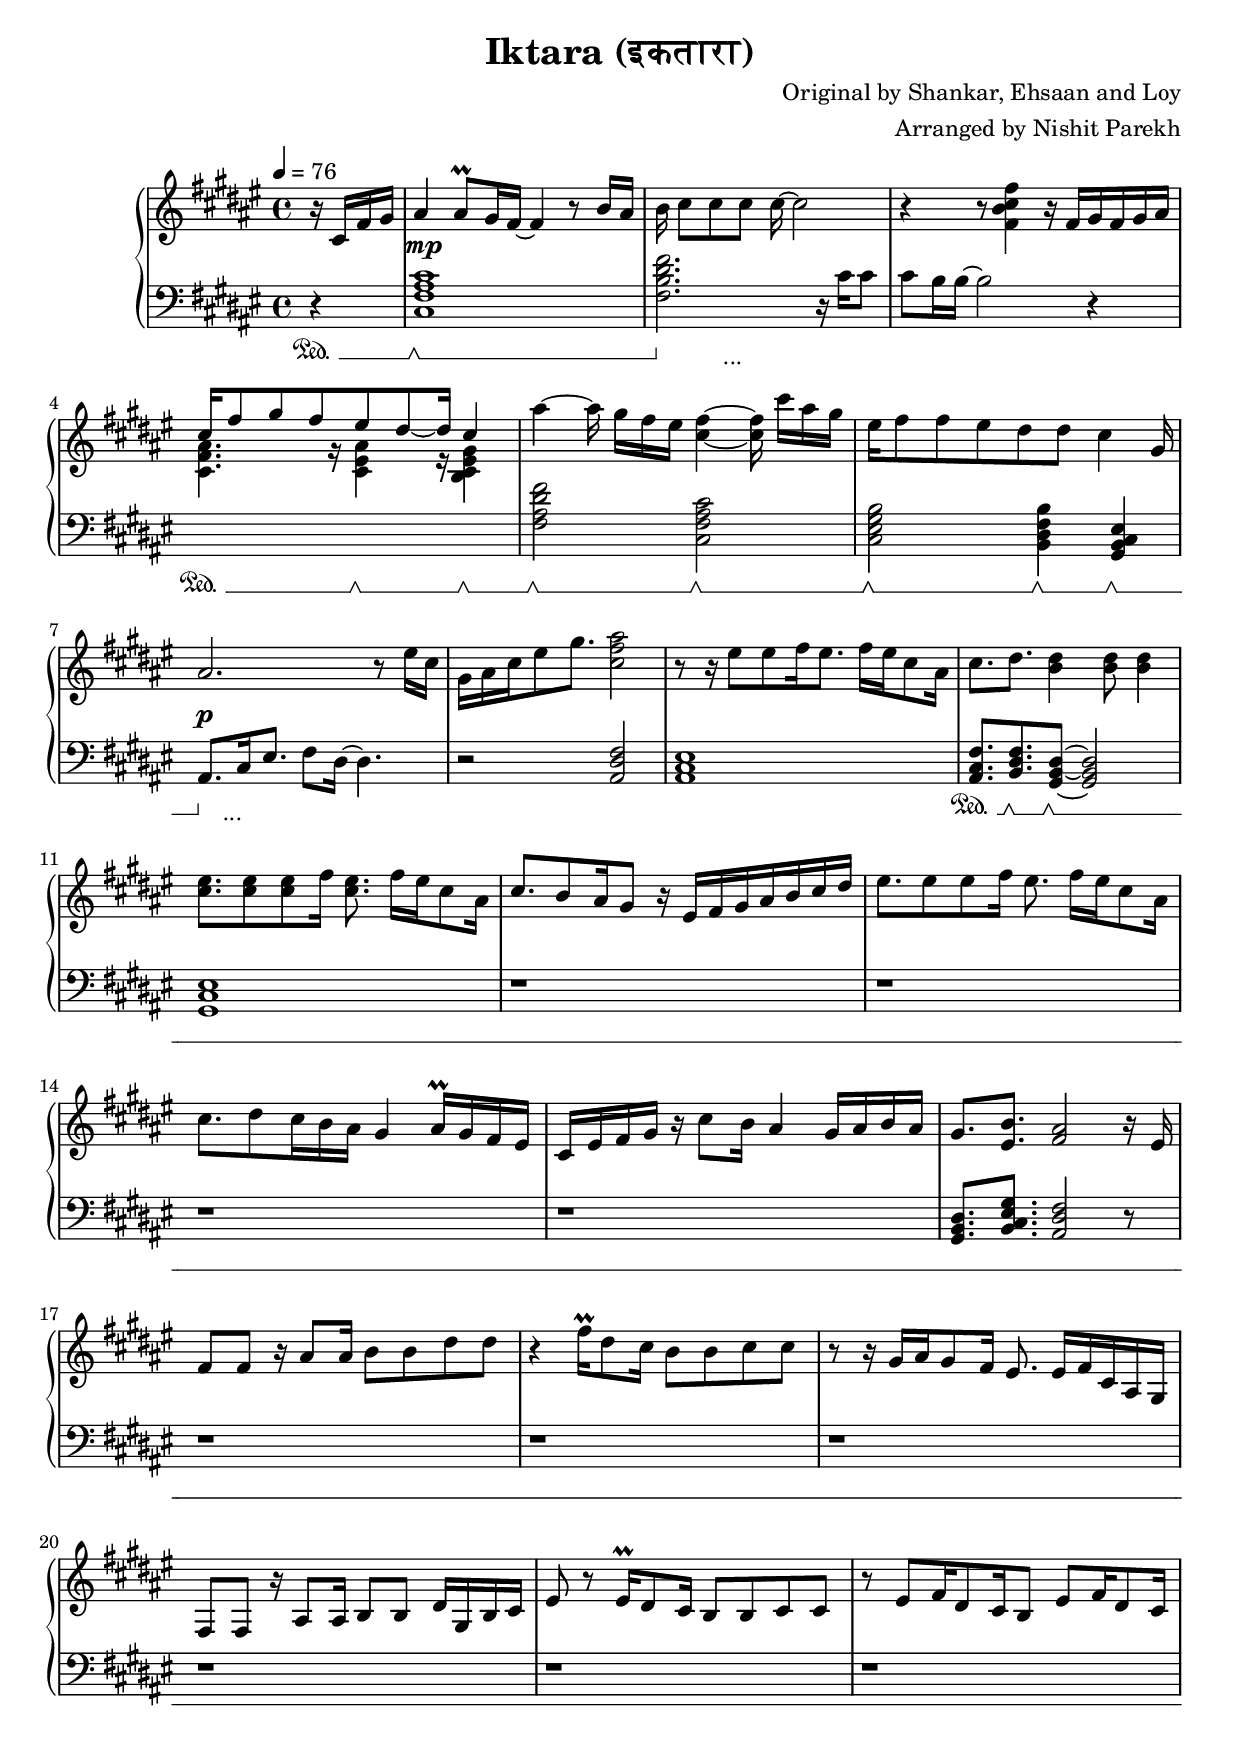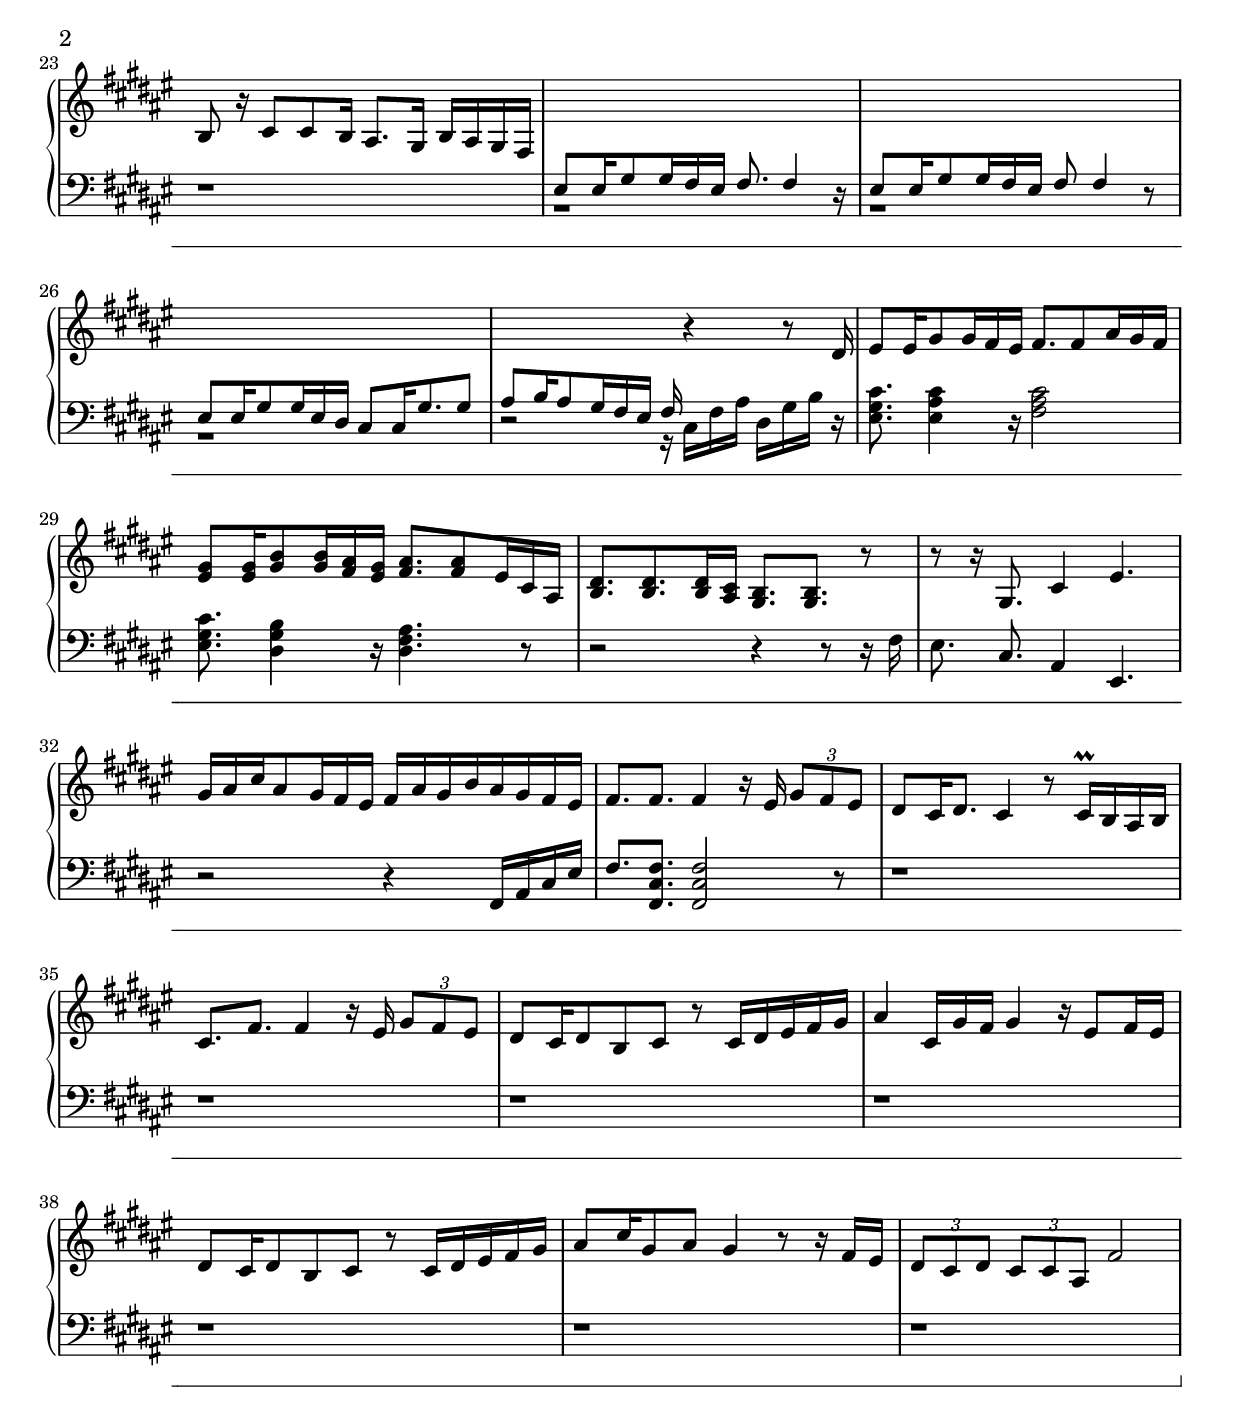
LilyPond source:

\version "2.20.0"

\header{
  title = "Iktara (इकतारा)"
  composer = "Original by Shankar, Ehsaan and Loy"
  arranger = "Arranged by Nishit Parekh"
}

musicEnv = {
  \key fis \major
  \time 4/4
  \tempo 4 = 76
}


\parallelMusic #'(voiceRH voiceLH voiceDyn voicePed) {

  % -------------------------------
  % Intro
  % -------------------------------
  \partial 4 r16 cis16 fis16 gis16 |
  \partial 4 r4                    |
  \partial 4 s4                    |
  \partial 4 s4\sustainOn          |


  ais4 ais8\prall gis16 fis16~ fis4 r8 b16 ais16   |
  <cis fis ais cis>1                               |
  s1\mp                                            |
  s1\sustainOff \sustainOn                         |


  b16 cis8[ cis8 cis8] cis16~ cis2            |
  <fis b dis fis>2. r16           cis'16 cis8 |
  s1                                          |
  s4\sustainOff s2._\markup { ... }           |


  r4 r8            <fis, b cis fis>4 r16 fis16[ gis16 fis16 gis16 ais16] |
  cis8 b16 b16~ b2 r4                                                    |
  s1                                                                     |
  s1                                                                     |


                                  cis16^[ fis8 gis8 fis8       eis8 dis8~ dis16] \stemUp cis4 \stemNeutral                                   |
  \stemDown \change Staff = "up" <cis fis ais>4. r16          <cis eis ais>4 r16        <b cis eis gis>4 \stemNeutral \change Staff = "down" |
  s1                                                                     |
  s4\sustainOn s8. s16\sustainOff \sustainOn s4 s4\sustainOff \sustainOn |

  ais'4~ ais16 gis16[ fis16 eis16] <cis fis>4~ <cis fis>16 cis'16[ ais16 gis16] |
  <fis ais dis fis>2             <cis fis ais cis>2                             |
  s1                                                                            |
  s2\sustainOff \sustainOn s2\sustainOff \sustainOn                             |


  eis16 fis8 fis8 eis8 dis8    dis8         cis4                      gis16 |
  <cis eis gis b>2          <b dis fis b>4           <gis b cis eis>4       |
  s1                                                                          |
  s2\sustainOff \sustainOn  s4\sustainOff \sustainOn s4\sustainOff \sustainOn |


  ais2.                               r8 eis'16 cis16 |
  ais8.[ cis16 eis8.] fis8 dis16~ dis4.               |
  s1\p                                   |
  s8\sustainOff s2._\markup { ... } s8   |

  gis16 ais16 cis16 eis8 gis8. <cis, fis ais>2 |
  r2                           <ais dis fis>2  |
  s1                                           |
  s1                                           |



  % -------------------------------
  % Verse 1
  % -------------------------------

  % === Line 1 ===
  r8 r16 eis8[ eis8 fis16 eis8.] fis16[ eis16 cis8 ais16] |
  <ais cis eis>1                               |
  s1 |
  s1 |

  cis8.           dis8.         <b dis>4                    <b dis>8 <b dis>4 |
  <ais cis fis>8. <b dis fis>8. <gis b dis>8~ <gis b dis>2|
  s1 |
  s8.\sustainOn   s8.\sustainOff \sustainOn s8\sustainOff \sustainOn s2 |

  % === Line 2 ===
  <cis eis>8. <cis eis>8 <cis eis>8 fis16 <cis eis>8. fis16[ eis16 cis8 ais16] |
  <gis cis eis>1 |
  s1 |
  s1 |

  cis8. b8 ais16 gis8 r16 eis16[ fis16 gis16 ais16 b16 cis16 dis16] |
  r1 |
  s1 |
  s1 |

  % === Line 3 ===
  eis8. eis8 eis8 fis16 eis8. fis16[ eis16 cis8 ais16] |
  r1 |
  s1 |
  s1 |

  cis8. dis8 cis16 b16 ais16 gis4 ais16\prall gis16 fis16 eis16 |
  r1 |
  s1 |
  s1 |

  % === Line 4 ===
  cis16 eis16 fis16 gis16 r16 cis8 b16 ais4 gis16 ais16 b16 ais16 |
  r1 |
  s1 |
  s1 |

  gis8.         <eis b'>8.        <fis ais>2     r16 eis16 |
  <gis b dis>8. <b cis eis gis>8. <ais dis fis>2 r8 |
  s1 |
  s1 |



  % === Line 5 ===
  fis8 fis8 r16 ais8 ais16 b8 b8 dis8 dis8 |
  r1 |
  s1 |
  s1 |

  % === Line 6 ===
  r4 fis16\prall dis8 cis16 b8 b8 cis8 cis8 |
  r1 |
  s1 |
  s1 |

  % === Repeat line 6 ===
  r8 r16 gis16[ ais16 gis8 fis16] eis8. eis16[ fis16 cis16 ais16 gis16] |
  r1 |
  s1 |
  s1 |

  % === Line 7 ===
  fis8 fis8 r16 ais8 ais16 b8 b8 dis16 gis,16 b16 cis16 |
  r1 |
  s1 |
  s1 |

  % === Line 8 ===
  eis8 r8 eis16\prall dis8 cis16 b8 b8 cis8 cis8 |
  r1 |
  s1 |
  s1 |

  % === Line 9 ===
  r8 eis8[ fis16 dis8 cis16 b8] eis8[ fis16 dis8 cis16] |
  r1 |
  s1 |
  s1 |

  % === Line 10 ===
  b8 r16 cis8 cis8 b16 ais8. gis16 b16 ais16 gis16 fis16 |
  r1 |
  s1 |
  s1 |



  % -------------------------------
  % Chorus 1
  % -------------------------------

  % === Line 1 ===
  \stemUp \change Staff = "down" eis8 eis16 gis8 gis16 fis16 eis16 fis8. fis4 r16 |
  r1 |
  s1 |
  s1 |

  % === Line 2 ===
  eis8 eis16 gis8 gis16 fis16 eis16 fis8 fis4 r8 |
  r1 |
  s1 |
  s1 |

  % === Line 3 ===
  eis8 eis16 gis8 gis16 eis16 dis16 cis8 cis16 gis'8. gis8 |
  r1 |
  s1 |
  s1 |

  % === Line 4 ===
  ais8 b16 ais8 gis16 fis16 eis16 fis16 \change Staff = "up" \stemNeutral r4 r8 dis'16 |
  r2 r16 cis16 fis16 ais16 dis,16 gis16 b16 r16 |
  s1 |
  s1 |

  % === Line 5 ===
  eis8 eis16 gis8 gis16 fis16 eis16 fis8. fis8 ais16 gis16 fis16 |
  <eis, gis cis>8. <eis ais cis>4 r16 <fis ais cis>2 |
  s1 |
  s1 |

  % === Line 6 ===
  <eis gis>8 <eis gis>16 <gis b>8 <gis b>16 <fis ais>16 <eis gis>16 <fis ais>8. <fis ais>8 eis16 cis16 ais16 |
  <eis gis cis>8. <dis gis b>4 r16 <dis fis ais>4. r8 |
  s1 |
  s1 |

  % === Line 7 ===
  <b dis>8. <b dis>8. <b dis>16 <ais cis>16 <gis b>8. <gis b>8. r8 |
  r2 r4 r8 r16 fis16 |
  s1 |
  s1 |

  % === Line 7-pause ===
  r8 r16 gis8. cis4 eis4. |
  eis8.\noBeam cis8. ais4 eis4. |
  s1 |
  s1 |

  % === Line 8 ===
  gis16 ais16 cis16 ais8 gis16 fis16 eis16 fis16[ ais16 gis16 b16 ais16 gis16 fis16 eis16] |
  r2 r4 fis16 ais16 cis16 eis16|
  s1 |
  s1 |



  % -------------------------------
  % Bridge
  % -------------------------------

  % === Line 1 ===
  fis8. fis8. fis4 r16 eis16 \tuplet 3/2 {gis8 fis eis} |
  fis8. <fis, cis' fis>8. <fis cis' fis>2 r8 |
  s1 |
  s1 |

  % === Line 2 ===
  dis8 cis16 dis8. cis4 r8 cis16\prall b16 ais16 b16 |
  r1 |
  s1 |
  s1 |

  % === Line 3 ===
  cis8. fis8. fis4 r16 eis16 \tuplet 3/2 {gis8 fis eis} |
  r1 |
  s1 |
  s1 |

  % === Line 4 ===
  dis8 cis16 dis8 b8 cis8 r8 cis16[ dis16 eis16 fis16 gis16] |
  r1 |
  s1 |
  s1 |

  % === Line 5 ===
  ais4 cis,16 gis'16 fis16 gis4 r16 eis8 fis16 eis16 |
  r1 |
  s1 |
  s1 |

  % === Line 6 ===
  dis8 cis16 dis8 b8 cis8 r8 cis16[ dis16 eis16 fis16 gis16] |
  r1 |
  s1 |
  s1 |

  % === Line 7 ===
  ais8 cis16 gis8 ais8 gis4 r8 r16 fis16 eis16 |
  r1 |
  s1 |
  s1 |

  % === Line 8 ===
  \tuplet 3/2 4 {dis8 cis dis cis cis ais} fis'2 |
  r1 |
  s1 |
  s1 |



}




% ------------------------------------------------------------------------------
% BRING IT ALL TOGETHER
% ------------------------------------------------------------------------------

\score {

  \new PianoStaff <<

    \new Staff = "up" {
      \musicEnv
      \clef treble
      <<
        \relative c' \voiceRH
      >>
    }

    \new Dynamics {
      \voiceDyn
    }

    \new Staff = "down" {
      \musicEnv
      \clef bass
      <<
        \relative c \voiceLH
      >>
    }

    \new Dynamics {
      \set pedalSustainStyle = #'mixed
      \voicePed
    }

  >>

}

